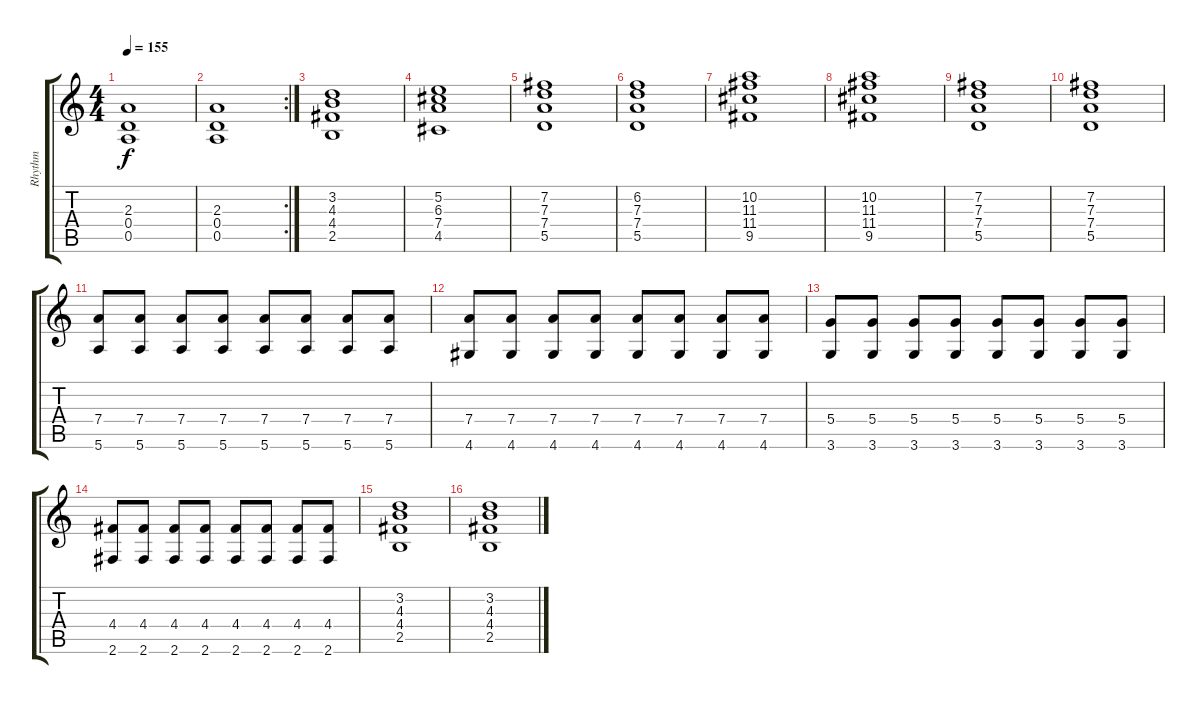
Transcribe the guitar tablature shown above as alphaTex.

\track ("Rhythm" "Rhythm") {instrument acousticguitarsteel}
\staff {score tabs}
\tuning (E4 B3 G3 D3 A2 E2) {hide}
\ts (4 4)
\tempo 155
\clef g2
\ks c
(2.3 0.4 0.5).1{dy f} |
\rc 2
(2.3 0.4 0.5).1 |
(3.2 4.3 4.4 2.5).1 |
(5.2 6.3 7.4 4.5).1 |
(7.2 7.3 7.4 5.5).1 |
(6.2 7.3 7.4 5.5).1 |
(10.2 11.3 11.4 9.5).1 |
(10.2 11.3 11.4 9.5).1 |
(7.2 7.3 7.4 5.5).1 |
(7.2 7.3 7.4 5.5).1 |
(7.4 5.6).8 (7.4 5.6).8 (7.4 5.6).8 (7.4 5.6).8 (7.4 5.6).8 (7.4 5.6).8 (7.4 5.6).8 (7.4 5.6).8 |
(7.4 4.6).8 (7.4 4.6).8 (7.4 4.6).8 (7.4 4.6).8 (7.4 4.6).8 (7.4 4.6).8 (7.4 4.6).8 (7.4 4.6).8 |
(5.4 3.6).8 (5.4 3.6).8 (5.4 3.6).8 (5.4 3.6).8 (5.4 3.6).8 (5.4 3.6).8 (5.4 3.6).8 (5.4 3.6).8 |
(4.4 2.6).8 (4.4 2.6).8 (4.4 2.6).8 (4.4 2.6).8 (4.4 2.6).8 (4.4 2.6).8 (4.4 2.6).8 (4.4 2.6).8 |
(3.2 4.3 4.4 2.5).1 |
(3.2 4.3 4.4 2.5).1
